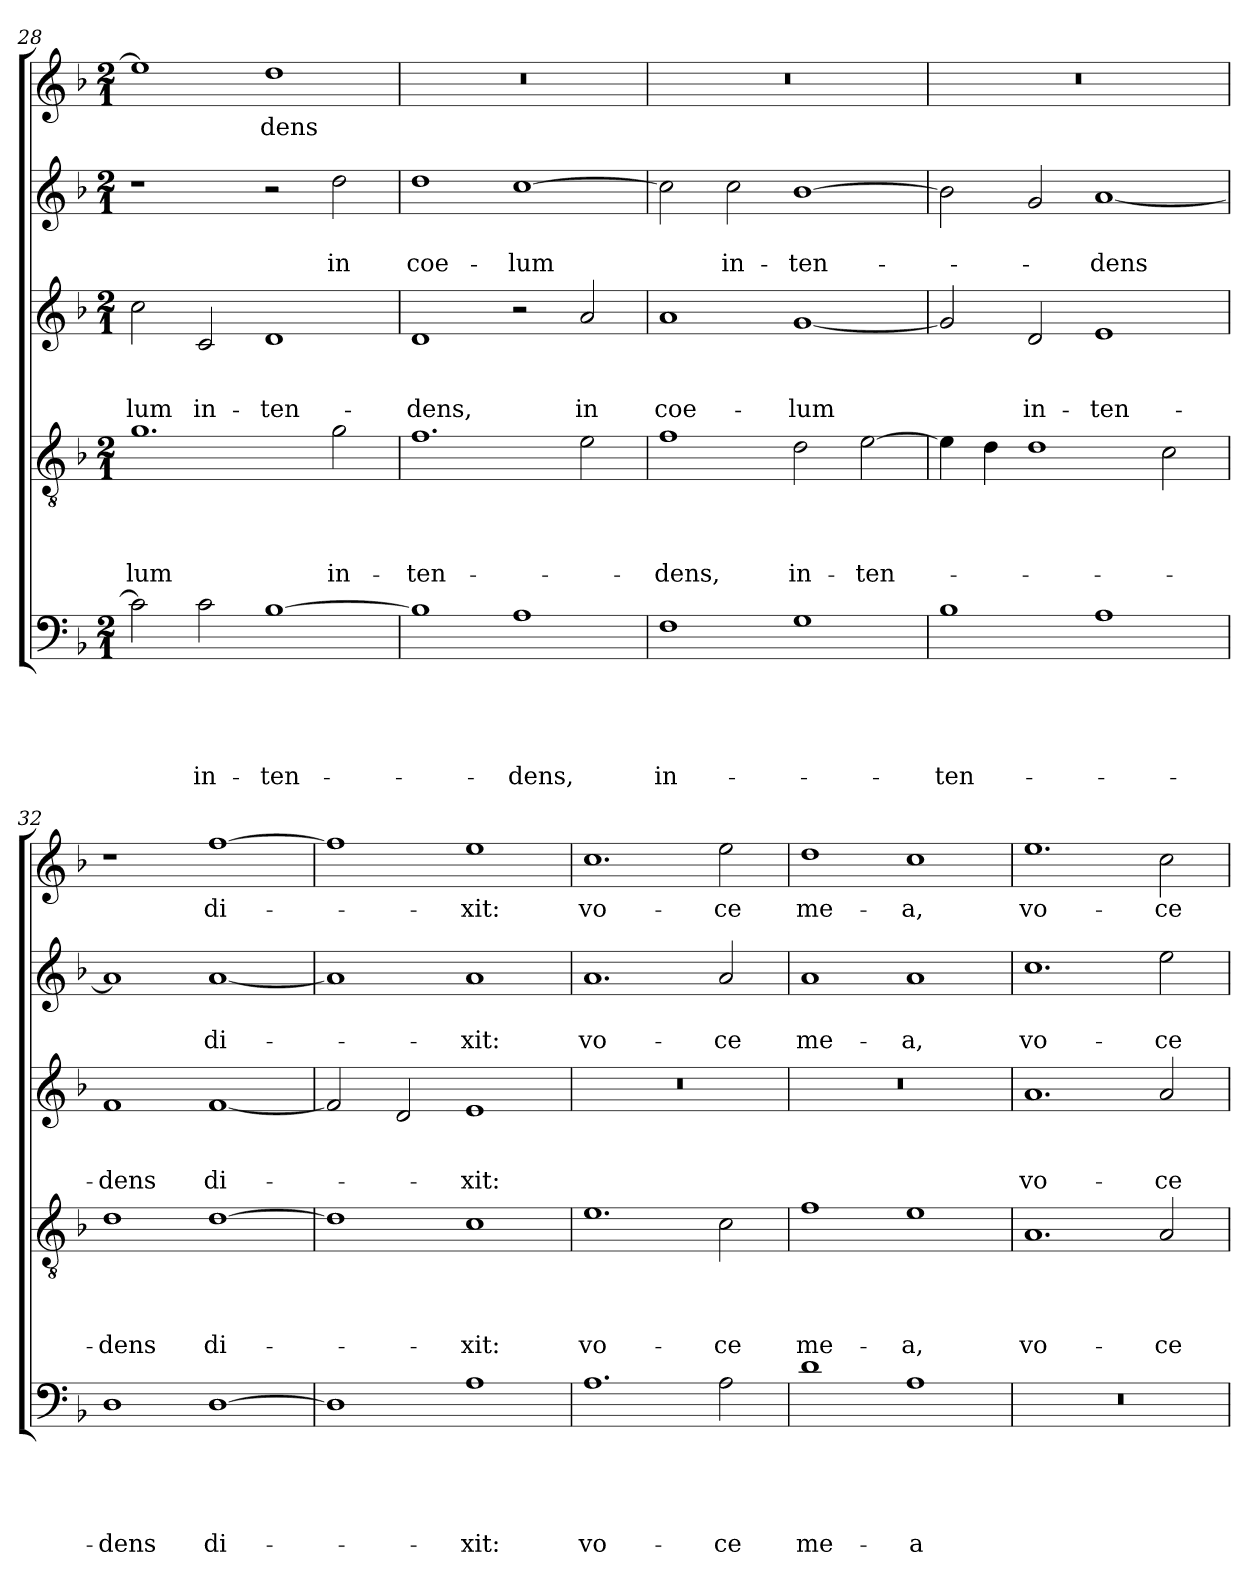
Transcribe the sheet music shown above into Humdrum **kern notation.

**kern	**text	**text	**text	**text	**text	**kern	**text	**text	**text	**text	**kern	**text	**text	**text	**kern	**text	**text	**kern	**text
*part5	*part5	*part5	*part5	*part5	*part5	*part4	*part4	*part4	*part4	*part4	*part3	*part3	*part3	*part3	*part2	*part2	*part2	*part1	*part1
*staff5	*staff5	*staff5	*staff5	*staff5	*staff5	*staff4	*staff4	*staff4	*staff4	*staff4	*staff3	*staff3	*staff3	*staff3	*staff2	*staff2	*staff2	*staff1	*staff1
*clefF4	*	*	*	*	*	*clefGv2	*	*	*	*	*clefG2	*	*	*	*clefG2	*	*	*clefG2	*
*k[b-]	*	*	*	*	*	*k[b-]	*	*	*	*	*k[b-]	*	*	*	*k[b-]	*	*	*k[b-]	*
*F:	*	*	*	*	*	*F:	*	*	*	*	*F:	*	*	*	*F:	*	*	*F:	*
*M2/1	*	*	*	*	*	*M2/1	*	*	*	*	*M2/1	*	*	*	*M2/1	*	*	*M2/1	*
=28	=28	=28	=28	=28	=28	=28	=28	=28	=28	=28	=28	=28	=28	=28	=28	=28	=28	=28	=28
!	!	!	!	!	!	!	!	!	!	!LO:LY:b	!	!	!	!LO:LY:b	!	!	!	!	!
2c\]	.	.	.	.	.	1.g	.	.	.	-lum	2cc\	.	.	-lum	1r	.	.	1ee]	.
!	!	!	!	!	!LO:LY:b	!	!	!	!	!	!	!	!	!LO:LY:b	!	!	!	!	!
2c\	.	.	.	.	in-	.	.	.	.	.	2c/	.	.	in-	.	.	.	.	.
!	!	!	!	!	!LO:LY:b	!	!	!	!	!	!	!	!	!LO:LY:b	!	!	!	!	!LO:LY:b
[1B-	.	.	.	.	-ten-	.	.	.	.	.	1d	.	.	-ten-	2r	.	.	1dd	-dens
!	!	!	!	!	!	!	!	!	!	!LO:LY:b	!	!	!	!	!	!	!LO:LY:b	!	!
.	.	.	.	.	.	2g\	.	.	.	in-	.	.	.	.	2dd\	.	in	.	.
=29	=29	=29	=29	=29	=29	=29	=29	=29	=29	=29	=29	=29	=29	=29	=29	=29	=29	=29	=29
!	!	!	!	!	!	!	!	!	!	!LO:LY:b	!	!	!	!LO:LY:b	!	!	!LO:LY:b	!	!
1B-]	.	.	.	.	.	1.f	.	.	.	-ten-	1d	.	.	-dens,	1dd	.	coe-	0r	.
!	!	!	!	!	!LO:LY:b	!	!	!	!	!	!	!	!	!	!	!	!LO:LY:b	!	!
1A	.	.	.	.	-dens,	.	.	.	.	.	2r	.	.	.	[1cc	.	-lum	.	.
!	!	!	!	!	!	!	!	!	!	!	!	!	!	!LO:LY:b	!	!	!	!	!
.	.	.	.	.	.	2e\	.	.	.	.	2a/	.	.	in	.	.	.	.	.
=30	=30	=30	=30	=30	=30	=30	=30	=30	=30	=30	=30	=30	=30	=30	=30	=30	=30	=30	=30
!	!	!	!	!	!LO:LY:b	!	!	!	!	!LO:LY:b	!	!	!	!LO:LY:b	!	!	!	!	!
1F	.	.	.	.	in-	1f	.	.	.	-dens,	1a	.	.	coe-	2cc\]	.	.	0r	.
!	!	!	!	!	!	!	!	!	!	!	!	!	!	!	!	!	!LO:LY:b	!	!
.	.	.	.	.	.	.	.	.	.	.	.	.	.	.	2cc\	.	in-	.	.
!	!	!	!	!	!	!	!	!	!	!LO:LY:b	!	!	!	!LO:LY:b	!	!	!LO:LY:b	!	!
1G	.	.	.	.	.	2d\	.	.	.	in-	[1g	.	.	-lum	[1b-	.	-ten-	.	.
!	!	!	!	!	!	!	!	!	!	!LO:LY:b	!	!	!	!	!	!	!	!	!
.	.	.	.	.	.	[2e\	.	.	.	-ten-	.	.	.	.	.	.	.	.	.
!!LO:LB:g=z
=31	=31	=31	=31	=31	=31	=31	=31	=31	=31	=31	=31	=31	=31	=31	=31	=31	=31	=31	=31
!	!	!	!	!	!LO:LY:b	!	!	!	!	!	!	!	!	!	!	!	!	!	!
1B-	.	.	.	.	-ten-	4e\]	.	.	.	.	2g/]	.	.	.	2b-\]	.	.	0r	.
.	.	.	.	.	.	4d\	.	.	.	.	.	.	.	.	.	.	.	.	.
!	!	!	!	!	!	!	!	!	!	!	!	!	!	!LO:LY:b	!	!	!	!	!
.	.	.	.	.	.	1d	.	.	.	.	2d/	.	.	in-	2g/	.	.	.	.
!	!	!	!	!	!	!	!	!	!	!	!	!	!	!LO:LY:b	!	!	!LO:LY:b	!	!
1A	.	.	.	.	.	.	.	.	.	.	1e	.	.	-ten-	[1a	.	-dens	.	.
.	.	.	.	.	.	2c\	.	.	.	.	.	.	.	.	.	.	.	.	.
=32	=32	=32	=32	=32	=32	=32	=32	=32	=32	=32	=32	=32	=32	=32	=32	=32	=32	=32	=32
!	!	!	!	!	!LO:LY:b	!	!	!	!	!LO:LY:b	!	!	!	!LO:LY:b	!	!	!	!	!
1D	.	.	.	.	-dens	1d	.	.	.	-dens	1f	.	.	-dens	1a]	.	.	1r	.
!	!	!	!	!	!LO:LY:b	!	!	!	!	!LO:LY:b	!	!	!	!LO:LY:b	!	!	!LO:LY:b	!	!LO:LY:b
[1D	.	.	.	.	di-	[1d	.	.	.	di-	[1f	.	.	di-	[1a	.	di-	[1ff	di-
=33	=33	=33	=33	=33	=33	=33	=33	=33	=33	=33	=33	=33	=33	=33	=33	=33	=33	=33	=33
1D]	.	.	.	.	.	1d]	.	.	.	.	2f/]	.	.	.	1a]	.	.	1ff]	.
.	.	.	.	.	.	.	.	.	.	.	2d/	.	.	.	.	.	.	.	.
!	!	!	!	!	!LO:LY:b	!	!	!	!	!LO:LY:b	!	!	!	!LO:LY:b	!	!	!LO:LY:b	!	!LO:LY:b
1A	.	.	.	.	-xit:	1c	.	.	.	-xit:	1e	.	.	-xit:	1a	.	-xit:	1ee	-xit:
=34	=34	=34	=34	=34	=34	=34	=34	=34	=34	=34	=34	=34	=34	=34	=34	=34	=34	=34	=34
!	!	!	!	!	!LO:LY:b	!	!	!	!	!LO:LY:b	!	!	!	!	!	!	!LO:LY:b	!	!LO:LY:b
1.A	.	.	.	.	vo-	1.e	.	.	.	vo-	0r	.	.	.	1.a	.	vo-	1.cc	vo-
!	!	!	!	!	!LO:LY:b	!	!	!	!	!LO:LY:b	!	!	!	!	!	!	!LO:LY:b	!	!LO:LY:b
2A\	.	.	.	.	-ce	2c\	.	.	.	-ce	.	.	.	.	2a/	.	-ce	2ee\	-ce
=35	=35	=35	=35	=35	=35	=35	=35	=35	=35	=35	=35	=35	=35	=35	=35	=35	=35	=35	=35
!	!	!	!	!	!LO:LY:b	!	!	!	!	!LO:LY:b	!	!	!	!	!	!	!LO:LY:b	!	!LO:LY:b
1d	.	.	.	.	me-	1f	.	.	.	me-	0r	.	.	.	1a	.	me-	1dd	me-
!	!	!	!	!	!LO:LY:b	!	!	!	!	!LO:LY:b	!	!	!	!	!	!	!LO:LY:b	!	!LO:LY:b
1A	.	.	.	.	-a	1e	.	.	.	-a,	.	.	.	.	1a	.	-a,	1cc	-a,
=36	=36	=36	=36	=36	=36	=36	=36	=36	=36	=36	=36	=36	=36	=36	=36	=36	=36	=36	=36
!	!	!	!	!	!	!	!	!	!	!LO:LY:b	!	!	!	!LO:LY:b	!	!	!LO:LY:b	!	!LO:LY:b
0r	.	.	.	.	.	1.A	.	.	.	vo-	1.a	.	.	vo-	1.cc	.	vo-	1.ee	vo-
!	!	!	!	!	!	!	!	!	!	!LO:LY:b	!	!	!	!LO:LY:b	!	!	!LO:LY:b	!	!LO:LY:b
.	.	.	.	.	.	2A/	.	.	.	-ce	2a/	.	.	-ce	2ee\	.	-ce	2cc\	-ce
=	=	=	=	=	=	=	=	=	=	=	=	=	=	=	=	=	=	=	=
*-	*-	*-	*-	*-	*-	*-	*-	*-	*-	*-	*-	*-	*-	*-	*-	*-	*-	*-	*-
